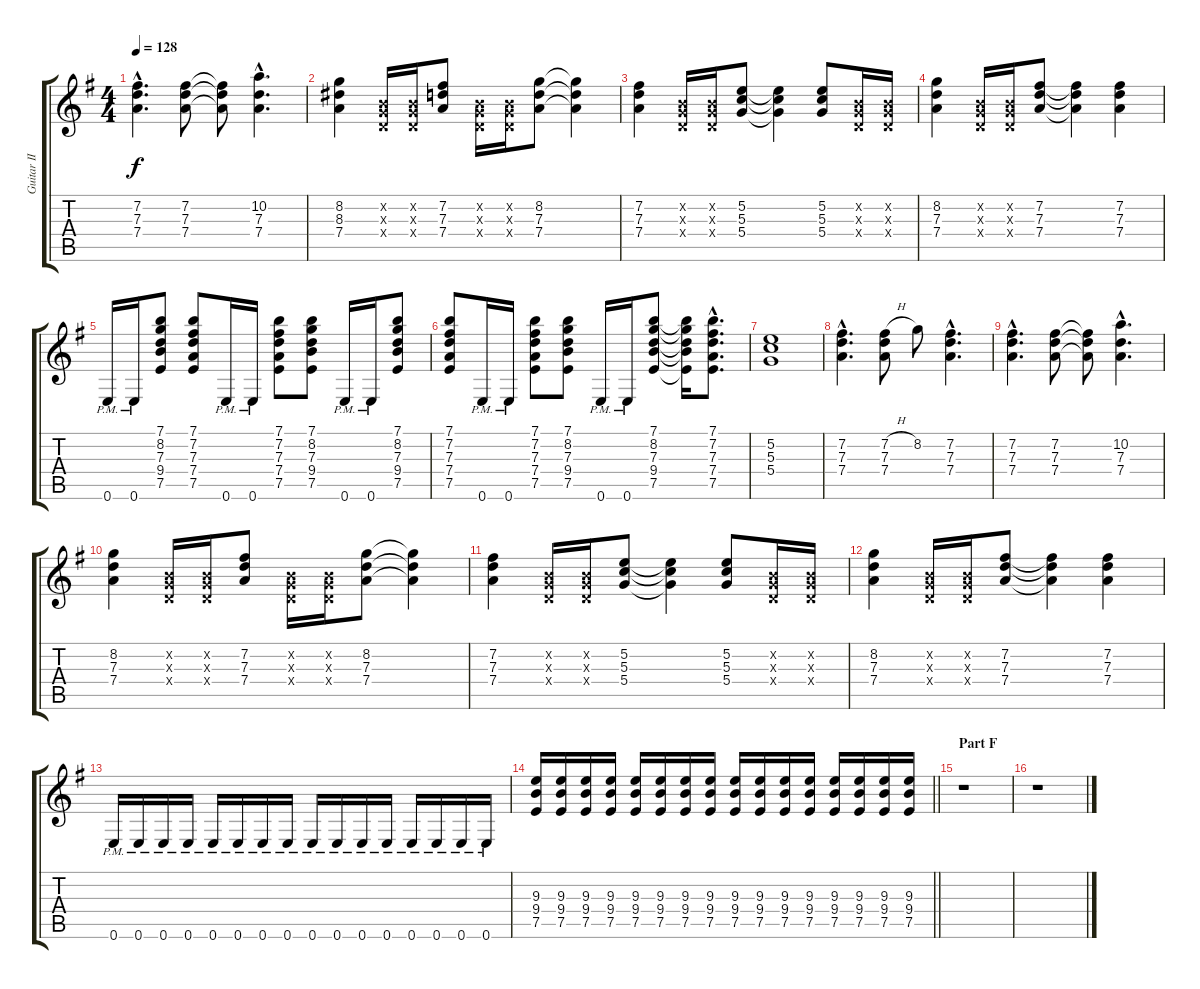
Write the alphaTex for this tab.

\track ("Guitar II (Daita)" "Guitar II ") {instrument distortionguitar}
\staff {score tabs}
\tuning (E4 B3 G3 D3 A2 E2) {hide}
\ts (4 4)
\tempo 128
\clef g2
\ks g
(7.2{hac} 7.3{hac} 7.4{hac}).4{d dy f} (7.2 7.3 7.4).8 (7.2{t} 7.3{t} 7.4{t}).8 (10.2{hac} 7.3{hac} 7.4{hac}).4{d} |
(8.2 8.3 7.4).4 (0.2{x} 0.3{x} 0.4{x}).16 (0.2{x} 0.3{x} 0.4{x}).16 (7.2 7.3 7.4).8 (0.2{x} 0.3{x} 0.4{x}).16 (0.2{x} 0.3{x} 0.4{x}).16 (8.2 7.3 7.4).8 (8.2{t} 7.3{t} 7.4{t}).4 |
(7.2 7.3 7.4).4 (0.2{x} 0.3{x} 0.4{x}).16 (0.2{x} 0.3{x} 0.4{x}).16 (5.2 5.3 5.4).8 (5.2{t} 5.3{t} 5.4{t}).4 (5.2 5.3 5.4).8 (0.2{x} 0.3{x} 0.4{x}).16 (0.2{x} 0.3{x} 0.4{x}).16 |
(8.2 7.3 7.4).4 (0.2{x} 0.3{x} 0.4{x}).16 (0.2{x} 0.3{x} 0.4{x}).16 (7.2 7.3 7.4).8 (7.2{t} 7.3{t} 7.4{t}).4 (7.2 7.3 7.4).4 |
0.6{pm}.16 0.6{pm}.16 (7.1 8.2 7.3 9.4 7.5).8 (7.1 7.2 7.3 7.4 7.5).8 0.6{pm}.16 0.6{pm}.16 (7.1 7.2 7.3 7.4 7.5).8 (7.1 8.2 7.3 9.4 7.5).8 0.6{pm}.16 0.6{pm}.16 (7.1 8.2 7.3 9.4 7.5).8 |
(7.1 7.2 7.3 7.4 7.5).8 0.6{pm}.16 0.6{pm}.16 (7.1 7.2 7.3 7.4 7.5).8 (7.1 8.2 7.3 9.4 7.5).8 0.6{pm}.16 0.6{pm}.16 (7.1 8.2 7.3 9.4 7.5).8 (7.1{t} 8.2{t} 7.3{t} 9.4{t} 7.5{t}).16 (7.1{hac} 7.2{hac} 7.3{hac} 7.4{hac} 7.5{hac}).8{d} |
(5.2 5.3 5.4).1 |
(7.2{hac} 7.3{hac} 7.4{hac}).4{d} (7.2{h} 7.3 7.4).8 8.2.8 (7.2{hac} 7.3{hac} 7.4{hac}).4{d} |
(7.2{hac} 7.3{hac} 7.4{hac}).4{d} (7.2 7.3 7.4).8 (7.2{t} 7.3{t} 7.4{t}).8 (10.2{hac} 7.3{hac} 7.4{hac}).4{d} |
(8.2 7.3 7.4).4 (0.2{x} 0.3{x} 0.4{x}).16 (0.2{x} 0.3{x} 0.4{x}).16 (7.2 7.3 7.4).8 (0.2{x} 0.3{x} 0.4{x}).16 (0.2{x} 0.3{x} 0.4{x}).16 (8.2 7.3 7.4).8 (8.2{t} 7.3{t} 7.4{t}).4 |
(7.2 7.3 7.4).4 (0.2{x} 0.3{x} 0.4{x}).16 (0.2{x} 0.3{x} 0.4{x}).16 (5.2 5.3 5.4).8 (5.2{t} 5.3{t} 5.4{t}).4 (5.2 5.3 5.4).8 (0.2{x} 0.3{x} 0.4{x}).16 (0.2{x} 0.3{x} 0.4{x}).16 |
(8.2 7.3 7.4).4 (0.2{x} 0.3{x} 0.4{x}).16 (0.2{x} 0.3{x} 0.4{x}).16 (7.2 7.3 7.4).8 (7.2{t} 7.3{t} 7.4{t}).4 (7.2 7.3 7.4).4 |
0.6{pm}.16 0.6{pm}.16 0.6{pm}.16 0.6{pm}.16 0.6{pm}.16 0.6{pm}.16 0.6{pm}.16 0.6{pm}.16 0.6{pm}.16 0.6{pm}.16 0.6{pm}.16 0.6{pm}.16 0.6{pm}.16 0.6{pm}.16 0.6{pm}.16 0.6{pm}.16 |
\barLineRight lightlight
(9.3 9.4 7.5).16 (9.3 9.4 7.5).16 (9.3 9.4 7.5).16 (9.3 9.4 7.5).16 (9.3 9.4 7.5).16 (9.3 9.4 7.5).16 (9.3 9.4 7.5).16 (9.3 9.4 7.5).16 (9.3 9.4 7.5).16 (9.3 9.4 7.5).16 (9.3 9.4 7.5).16 (9.3 9.4 7.5).16 (9.3 9.4 7.5).16 (9.3 9.4 7.5).16 (9.3 9.4 7.5).16 (9.3 9.4 7.5).16 |
\section ("" "Part F")
r.1 |
r.1
